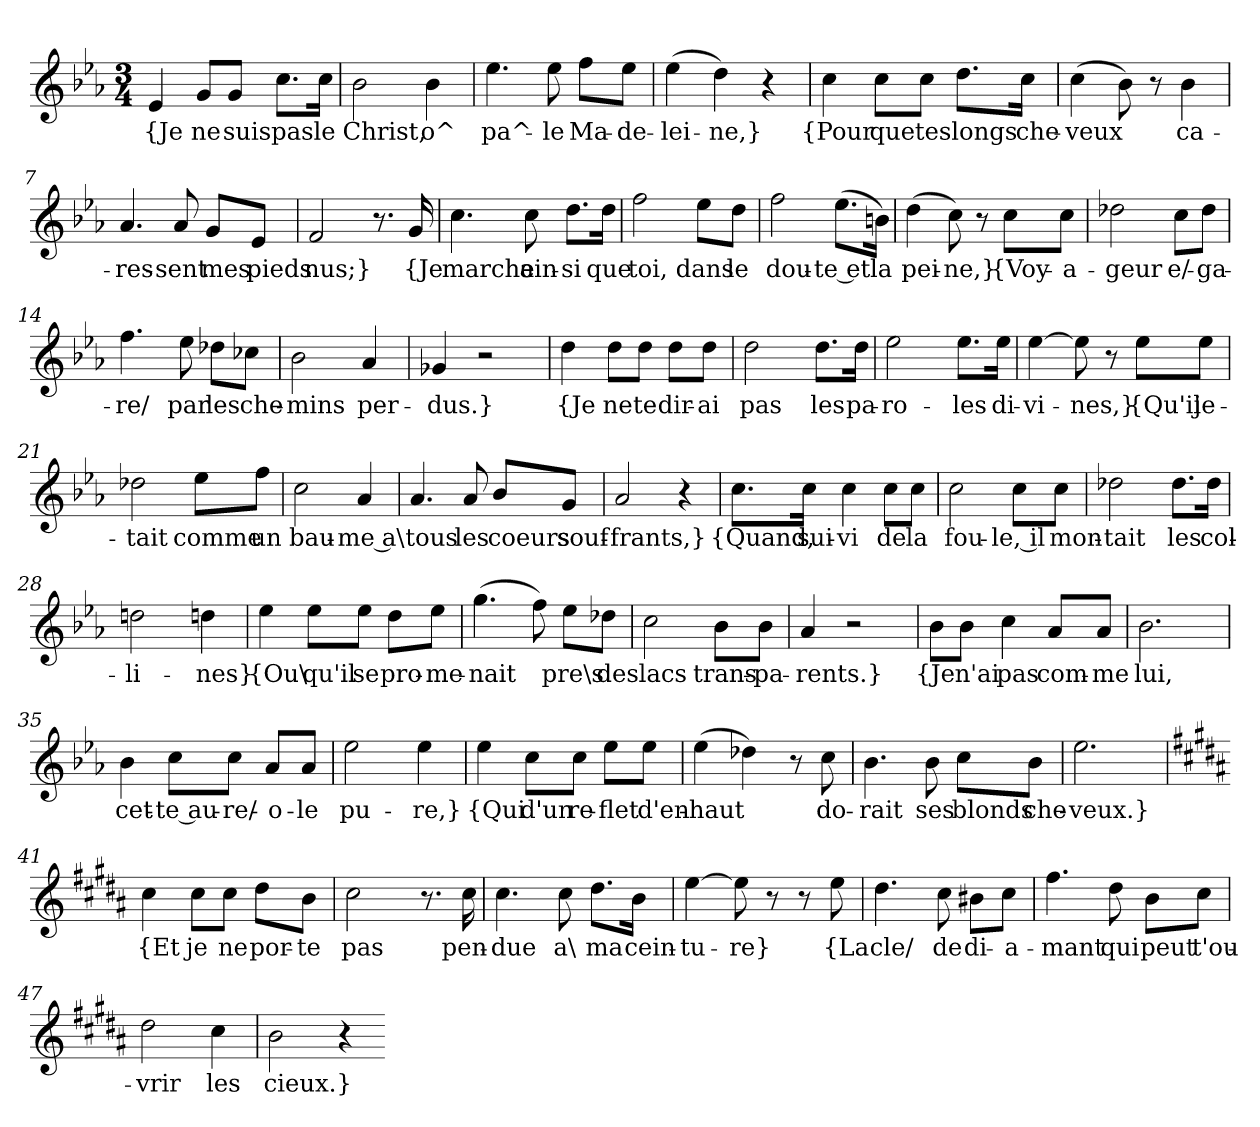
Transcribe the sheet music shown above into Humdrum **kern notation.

**kern	**text
*part1	*part1
*staff1	*staff1
*clefG2	*
*k[b-e-a-]	*
*M3/4	*
=1	=1
4e-	{Je
8g/L	ne
8g/J	suis
8.cc\L	pas
16cc\Jk	le
=2	=2
2b-	Christ,
4b-	o^
=3	=3
4.ee-	pa^-
8ee-	-le
8ff\L	Ma-
8ee-\J	-de-
=4	=4
(4ee-	-lei-
4dd)	-ne,}
4r	.
=5	=5
4cc	{Pour
8cc\L	que
8cc\J	tes
8.dd\L	longs
16cc\Jk	che-
=6	=6
(4cc	-veux
8b-)	.
8r	.
4b-	ca-
=7	=7
4.a-	-res-
8a-	-sent
8g/L	mes
8e-/J	pieds
=8	=8
2f	nus;}
8.r	.
16g	{Je
=9	=9
4.cc	marche
8cc	ain-
8.dd\L	-si
16dd\Jk	que
=10	=10
2ff	toi,
8ee-\L	dans
8dd\J	le
=11	=11
2ff	dou-
(8.ee-\L	-te et
16bn\Jk)	la
=12	=12
(4dd	pei-
8cc)	-ne,}
8r	.
8cc\L	{Voy-
8cc\J	-a-
=13	=13
2dd-X	-geur
8cc\L	e/-
8dd-\J	-ga-
=14	=14
4.ff	-re/
8ee-	par
8dd-X\L	les
8cc-X\J	che-
=15	=15
2b-	-mins
4a-	per-
=16	=16
4g-X	-dus.}
2r	.
=17	=17
4dd	{Je
8dd\L	ne
8dd\J	te
8dd\L	dir-
8dd\J	-ai
=18	=18
2dd	pas
8.dd\L	les
16dd\Jk	pa-
=19	=19
2ee-	-ro-
8.ee-\L	-les
16ee-\Jk	di-
=20	=20
[4ee-	-vi-
8ee-]	-nes,}
8r	.
8ee-\L	{Qu'il
8ee-\J	je-
=21	=21
2dd-X	-tait
8ee-\L	comme
8ff\J	un
=22	=22
2cc	bau-
4a-	-me a\
=23	=23
4.a-	tous
8a-	les
8b-/L	coeurs
8g/J	souf-
=24	=24
2a-	-frants,}
4r	.
=25	=25
8.cc\L	{Quand,
16cc\Jk	sui-
4cc	-vi
8cc\L	de
8cc\J	la
=26	=26
2cc	fou-
8cc\L	-le, il
8cc\J	mon-
=27	=27
2dd-X	-tait
8.dd-\L	les
16dd-\Jk	col-
=28	=28
2ddn	-li-
4ddn	-nes}
=29	=29
4ee-	{Ou\
8ee-\L	qu'il
8ee-\J	se
8dd\L	pro-
8ee-\J	-me-
=30	=30
(4.gg	-nait
8ff)	.
8ee-\L	pre\s
8dd-X\J	des
=31	=31
2cc	lacs
8b-\L	trans-
8b-\J	-pa-
=32	=32
4a-	-rents.}
2r	.
=33	=33
8b-\L	{Je
8b-\J	n'ai
4cc	pas
8a-/L	com-
8a-/J	-me
=34	=34
2.b-	lui,
=35	=35
4b-	cet-
8cc\L	-te au-
8cc\J	-re/-
8a-/L	-o-
8a-/J	-le
=36	=36
2ee-	pu-
4ee-	-re,}
=37	=37
4ee-	{Qui
8cc\L	d'un
8cc\J	re-
8ee-\L	-flet
8ee-\J	d'en-
=38	=38
(4ee-	haut
4dd-X)	.
8r	.
8cc	do-
=39	=39
4.b-	-rait
8b-	ses
8cc\L	blonds
8b-\J	che-
=40	=40
2.ee-	-veux.}
=41	=41
*k[f#c#g#d#a#]	*
4cc#	{Et
8cc#\L	je
8cc#\J	ne
8dd#\L	por-
8b\J	-te
=42	=42
2cc#	pas
8.r	.
16cc#	pen-
=43	=43
4.cc#	-due
8cc#	a\
8.dd#\L	ma
16b\Jk	cein-
=44	=44
[4ee	-tu-
8ee]	-re}
8r	.
8r	.
8ee	{La
=45	=45
4.dd#	cle/
8cc#	de
8b#X\L	di-
8cc#\J	-a-
=46	=46
4.ff#	-mant
8dd#	qui
8b\L	peut
8cc#\J	t'ou-
=47	=47
2dd#	-vrir
4cc#	les
=48	=48
2b	cieux.}
4r	.
=-	=-
*-	*-
